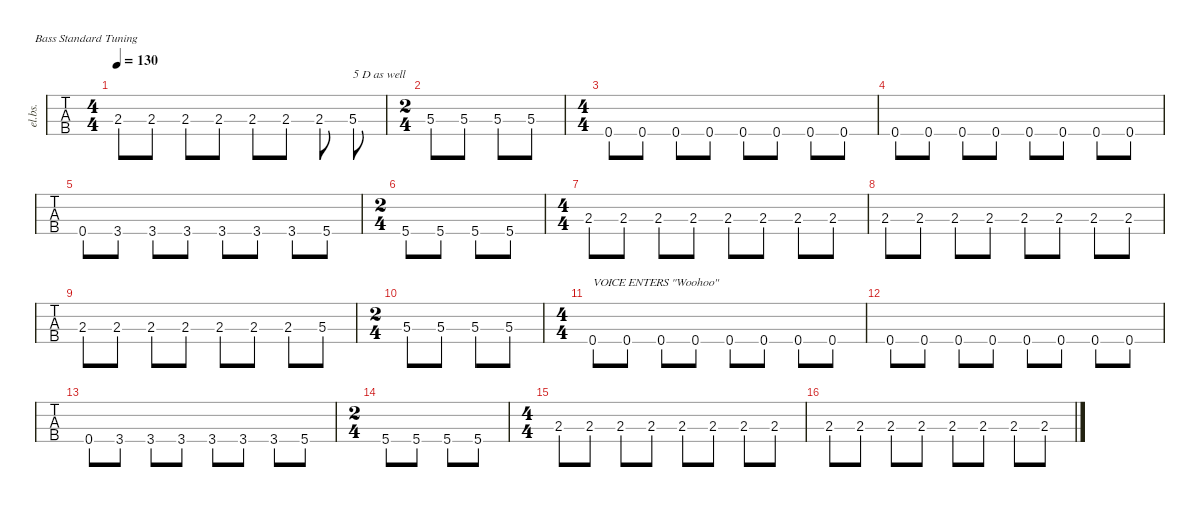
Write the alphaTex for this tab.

\defaultSystemsLayout 4
\hideDynamics
\bracketExtendMode nobrackets
\otherSystemsTrackNameOrientation horizontal
\track ("Electric Bass" "el.bs.") {instrument electricbassfinger}
\staff {tabs}
\tuning (G2 D2 A1 E1)
\ts (4 4)
\tempo 130
\clef f4
\ks c
2.3.8{dy mf} 2.3.8 2.3.8 2.3.8 2.3.8 2.3.8 2.3.8{beam split} 5.3.8{txt "5 D as well"} |
\ts (2 4)
\beaming (8 2 2)
5.3.8 5.3.8 5.3.8 5.3.8 |
\ts (4 4)
\beaming (8 2 2 2 2)
0.4.8 0.4.8 0.4.8 0.4.8 0.4.8 0.4.8 0.4.8 0.4.8 |
0.4.8 0.4.8 0.4.8 0.4.8 0.4.8 0.4.8 0.4.8 0.4.8 |
0.4.8 3.4.8 3.4.8 3.4.8 3.4.8 3.4.8 3.4.8 5.4.8 |
\ts (2 4)
\beaming (8 2 2)
5.4.8 5.4.8 5.4.8 5.4.8 |
\ts (4 4)
\beaming (8 2 2 2 2)
2.3.8 2.3.8 2.3.8 2.3.8 2.3.8 2.3.8 2.3.8 2.3.8 |
2.3.8 2.3.8 2.3.8 2.3.8 2.3.8 2.3.8 2.3.8 2.3.8 |
2.3.8 2.3.8 2.3.8 2.3.8 2.3.8 2.3.8 2.3.8 5.3.8 |
\ts (2 4)
\beaming (8 2 2)
5.3.8 5.3.8 5.3.8 5.3.8 |
\ts (4 4)
\beaming (8 2 2 2 2)
0.4.8{txt "VOICE ENTERS \"Woohoo\""} 0.4.8 0.4.8 0.4.8 0.4.8 0.4.8 0.4.8 0.4.8 |
0.4.8 0.4.8 0.4.8 0.4.8 0.4.8 0.4.8 0.4.8 0.4.8 |
0.4.8 3.4.8 3.4.8 3.4.8 3.4.8 3.4.8 3.4.8 5.4.8 |
\ts (2 4)
\beaming (8 2 2)
5.4.8 5.4.8 5.4.8 5.4.8 |
\ts (4 4)
\beaming (8 2 2 2 2)
2.3.8 2.3.8 2.3.8 2.3.8 2.3.8 2.3.8 2.3.8 2.3.8 |
2.3.8 2.3.8 2.3.8 2.3.8 2.3.8 2.3.8 2.3.8 2.3.8
